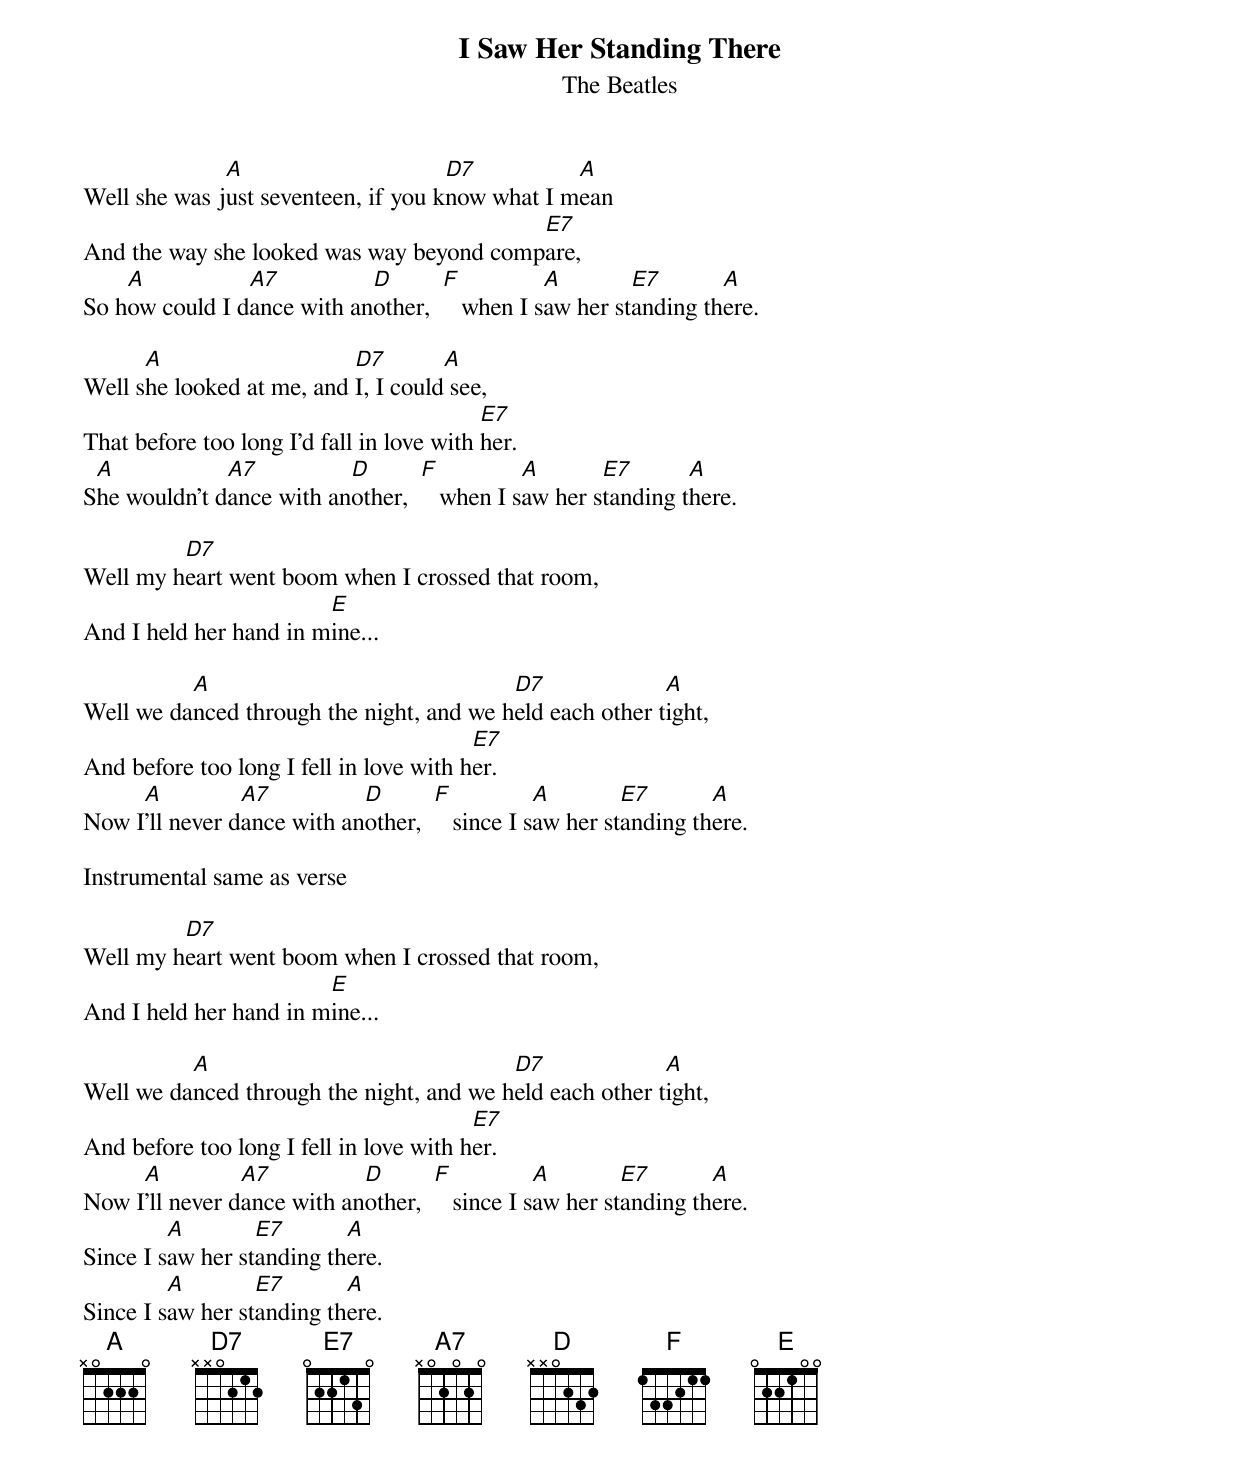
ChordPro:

{t:I Saw Her Standing There}
{st:The Beatles}

Well she was j[A]ust seventeen, if you k[D7]now what I m[A]ean
And the way she looked was way beyond comp[E7]are,
So h[A]ow could I d[A7]ance with an[D]other,  [F]   when I s[A]aw her st[E7]anding th[A]ere.

Well s[A]he looked at me, and [D7]I, I could[A] see,
That before too long I'd fall in love with [E7]her.
S[A]he wouldn't d[A7]ance with an[D]other,  [F]   when I s[A]aw her s[E7]tanding t[A]here.

Well my h[D7]eart went boom when I crossed that room,
And I held her hand in m[E]ine...

Well we da[A]nced through the night, and we h[D7]eld each other t[A]ight,
And before too long I fell in love with h[E7]er.
Now I[A]'ll never d[A7]ance with an[D]other,  [F]   since I s[A]aw her st[E7]anding th[A]ere.

Instrumental same as verse

Well my h[D7]eart went boom when I crossed that room,
And I held her hand in m[E]ine...

Well we da[A]nced through the night, and we h[D7]eld each other t[A]ight,
And before too long I fell in love with h[E7]er.
Now I[A]'ll never d[A7]ance with an[D]other,  [F]   since I s[A]aw her st[E7]anding th[A]ere.
Since I s[A]aw her st[E7]anding th[A]ere.
Since I s[A]aw her st[E7]anding th[A]ere.
